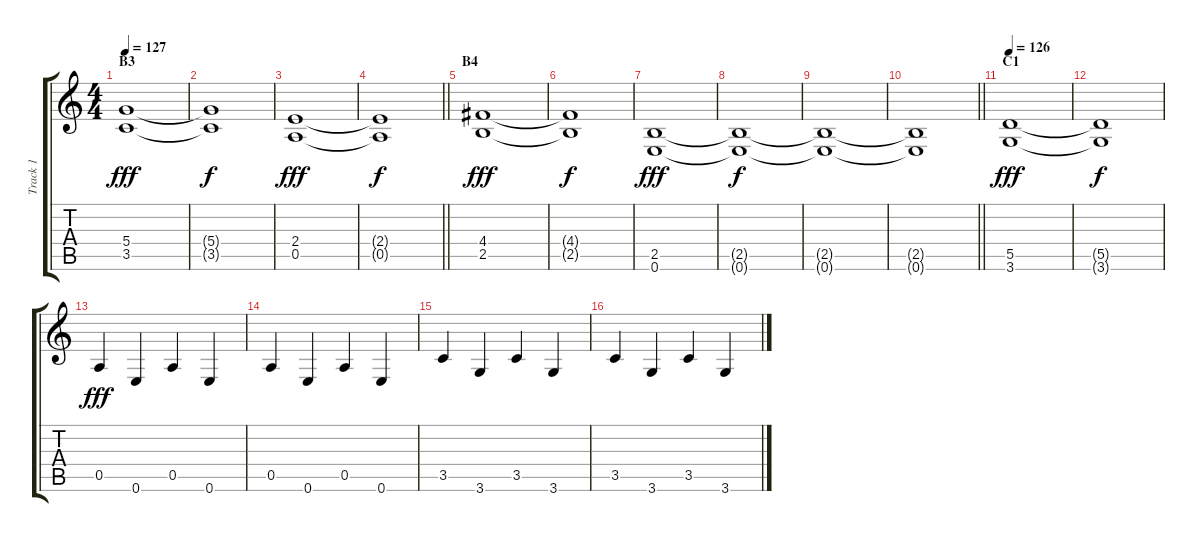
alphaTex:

\track ("Track 1" "Track 1") {instrument distortionguitar}
\staff {score tabs}
\tuning (E4 B3 G3 D3 A2 E2) {hide}
\ts (4 4)
\section ("" "B3")
\tempo 127
\clef g2
\ks c
(5.4 3.5).1{dy fff} |
(5.4{t} 3.5{t}).1{dy f} |
(2.4 0.5).1{dy fff} |
\barLineRight lightlight
(2.4{t} 0.5{t}).1{dy f} |
\section ("" "B4")
(4.4 2.5).1{dy fff} |
(4.4{t} 2.5{t}).1{dy f} |
(2.5 0.6).1{dy fff} |
(2.5{t} 0.6{t}).1{dy f} |
(2.5{t} 0.6{t}).1 |
\barLineRight lightlight
(2.5{t} 0.6{t}).1 |
\section ("" "C1")
\tempo 126
(5.5 3.6).1{dy fff} |
(5.5{t} 3.6{t}).1{dy f} |
0.5.4{dy fff} 0.6.4 0.5.4 0.6.4 |
0.5.4 0.6.4 0.5.4 0.6.4 |
3.5.4 3.6.4 3.5.4 3.6.4 |
3.5.4 3.6.4 3.5.4 3.6.4
